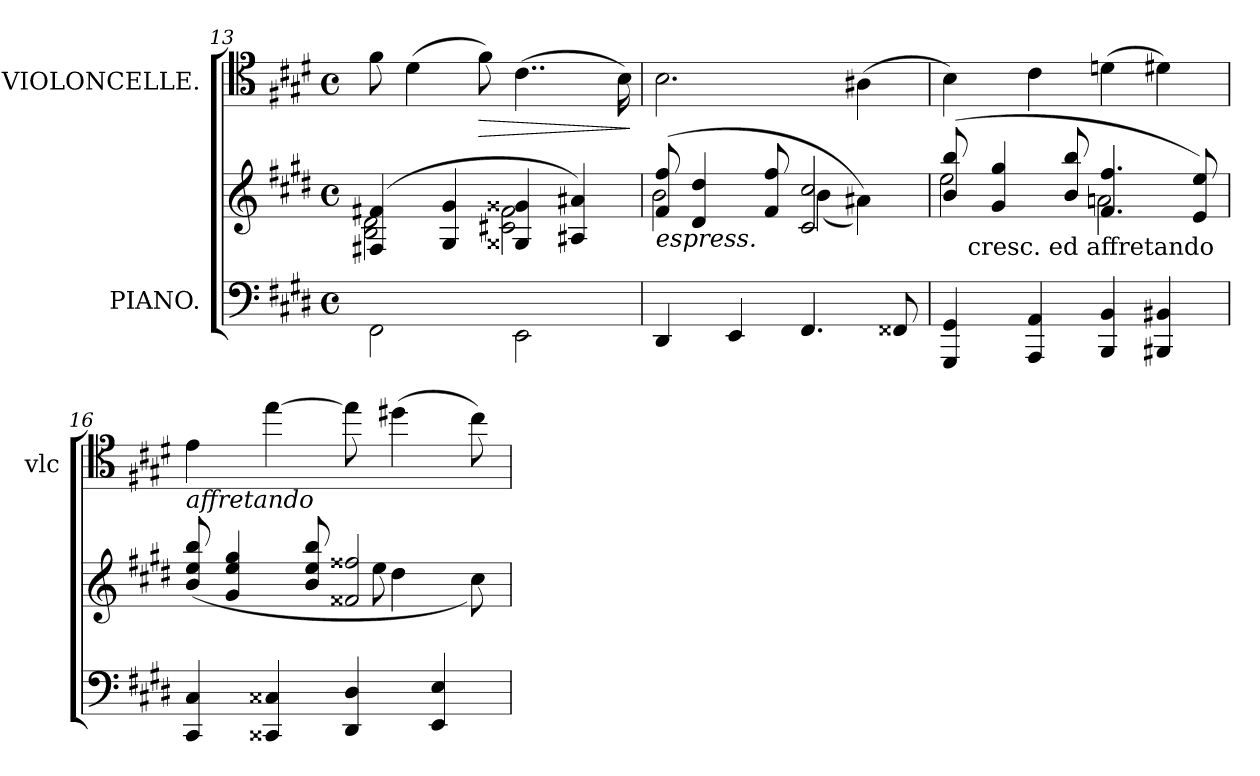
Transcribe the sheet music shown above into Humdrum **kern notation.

**kern	**kern	**kern	**dynam
*part2	*part2	*part1	*part1
*staff3	*staff2	*staff1	*staff1
*I"PIANO.	*	*I"VIOLONCELLE.	*
*	*	*I'vlc	*
*clefF4	*clefG2	*clefC4	*
*k[f#c#g#d#]	*k[f#c#g#d#]	*k[f#c#g#d#]	*
*E:	*E:	*E:	*
*M4/4	*M4/4	*M4/4	*
*met(c)	*met(c)	*met(c)	*
=13	=13	=13	=13
*	*^	*	*
2FFF#yy\ 2FF#\	(4F#X/ 4f#X/	2B\ 2d#\	8f#\	.
.	.	.	(4d#\	.
.	4G#/ 4g#/	.	.	.
!	!	!	!	!LO:HP:b
.	.	.	8f#\)	>
2EEEyy\ 2EE\	4G##X/ 4g##X/	2c#X\ 2f#\	(4..c#\	.
.	4A#X/ 4a#X/)	.	.	.
.	.	.	16B\)	.
*	*v	*v	*	*
.	.	.	]
=14	=14	=14	=14
*	*^	*	*
!	!LO:TX:b:i:t=espress.	!	!	!
4DDD#yy/ 4DD#/	(8f#/ 8ff#/	2b\	2.B\	.
.	4d#/ 4dd#/	.	.	.
4EEEyy/ 4EE/	.	.	.	.
.	8f#/ 8ff#/	.	.	.
4.FFF#yy/ 4.FF#/	2c#/ 2cc#/	(4b\	.	.
.	.	4a#X\))	(4A#X\	.
8FFF##Xyy/ 8FF##X/	.	.	.	.
=15	=15	=15	=15	=15
*	*	*^	*	*
4GGG#/ 4GG#/	(8b/ 8bb/	2ee\	16ryy	4B\)	.
!	!	!	!LO:TX:c:t=cresc. ed affretando	!	!
.	.	.	2...ryy	.	.
.	4g#/ 4gg#/	.	.	.	.
4AAA/ 4AA/	.	.	.	4c#\	.
.	8b/ 8bb/	.	.	.	.
4BBB/ 4BB/	4.f#/ 4.ff#/	2an\	.	(4dn\	.
4BBB#X/ 4BB#X/	.	.	.	4d#X\)	.
.	8e/ 8ee/)	.	.	.	.
=16	=16	=16	=16	=16	=16
!	!	!	!	!LO:TX:b:i:t=affretando	!
*	*	*v	*v	*	*
4CC#/ 4C#/	(>8b/ 8ee/ 8bb/	2ryy	4e\	.
.	4g#/ 4ee/ 4gg#/	.	.	.
4CC##X/ 4C##X/	.	.	[4ee\	.
.	8b/ 8ee/ 8bb/	.	.	.
4DD#/ 4D#/	2f##X/ 2ff##X/	8ee\	8ee\]	.
.	.	4dd#\	(4dd#X\	.
4EE/ 4E/	.	.	.	.
.	.	8cc#\)	8cc#\)	.
*	*v	*v	*	*
=	=	=	=
*-	*-	*-	*-
